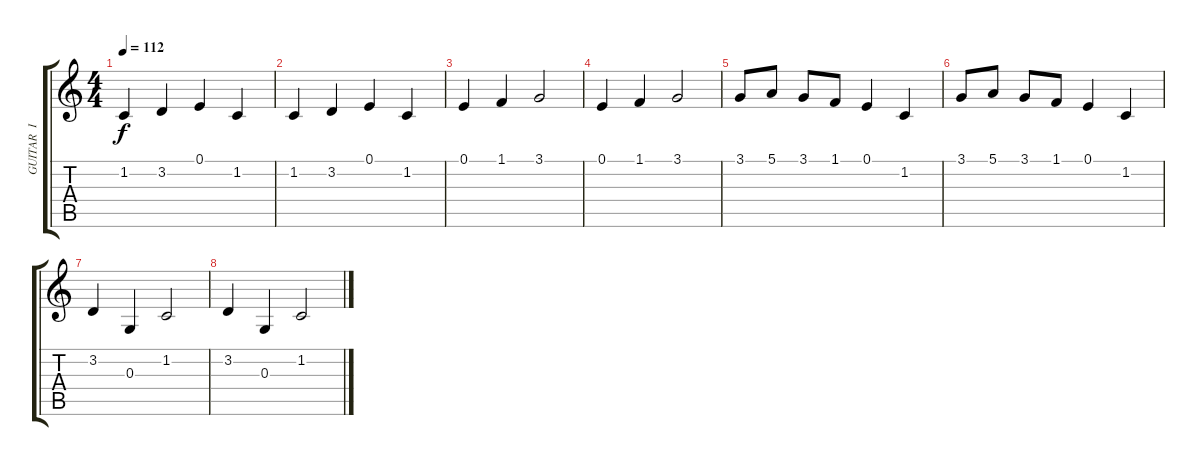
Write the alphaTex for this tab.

\track ("GUITAR  I" "GUITAR  I") {instrument musicbox}
\staff {score tabs}
\tuning (E4 B3 G3 D3 A2 E2) {hide}
\ts (4 4)
\tempo 112
\clef g2
\ks c
1.2.4{dy f instrument musicbox} 3.2.4 0.1.4 1.2.4 |
1.2.4 3.2.4 0.1.4 1.2.4 |
0.1.4 1.1.4 3.1.2 |
0.1.4 1.1.4 3.1.2 |
3.1.8 5.1.8 3.1.8 1.1.8 0.1.4 1.2.4 |
3.1.8 5.1.8 3.1.8 1.1.8 0.1.4 1.2.4 |
3.2.4 0.3.4 1.2.2 |
3.2.4 0.3.4 1.2.2
